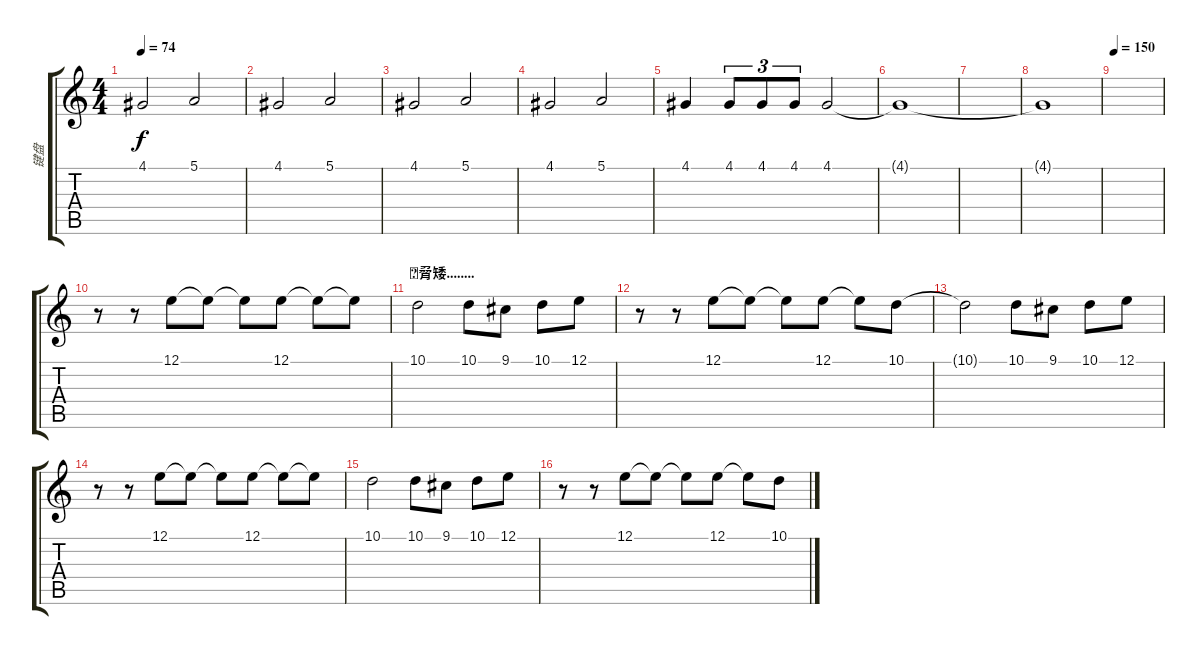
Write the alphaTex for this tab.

\track ("键盘" "键盘") {instrument stringensemble1}
\staff {score tabs}
\tuning (E4 B3 G3 D3 A2 E2) {hide}
\ts (4 4)
\tempo 74
\clef g2
\ks c
4.1.2{dy f} 5.1.2 |
4.1.2 5.1.2 |
4.1.2 5.1.2 |
4.1.2 5.1.2 |
4.1.4 4.1.8{tu (3 2)} 4.1.8{tu (3 2)} 4.1.8{tu (3 2)} 4.1.2 |
4.1{t}.1 |
|
4.1{t}.1 |
\tempo 150
|
r.8 r.8 12.1.8 12.1{t}.8 12.1{t}.8 12.1.8 12.1{t}.8 12.1{t}.8 |
\section ("" "脋矮........")
10.1.2 10.1.8 9.1.8 10.1.8 12.1.8 |
r.8 r.8 12.1.8 12.1{t}.8 12.1{t}.8 12.1.8 12.1{t}.8 10.1.8 |
10.1{t}.2 10.1.8 9.1.8 10.1.8 12.1.8 |
r.8 r.8 12.1.8 12.1{t}.8 12.1{t}.8 12.1.8 12.1{t}.8 12.1{t}.8 |
10.1.2 10.1.8 9.1.8 10.1.8 12.1.8 |
r.8 r.8 12.1.8 12.1{t}.8 12.1{t}.8 12.1.8 12.1{t}.8 10.1.8
